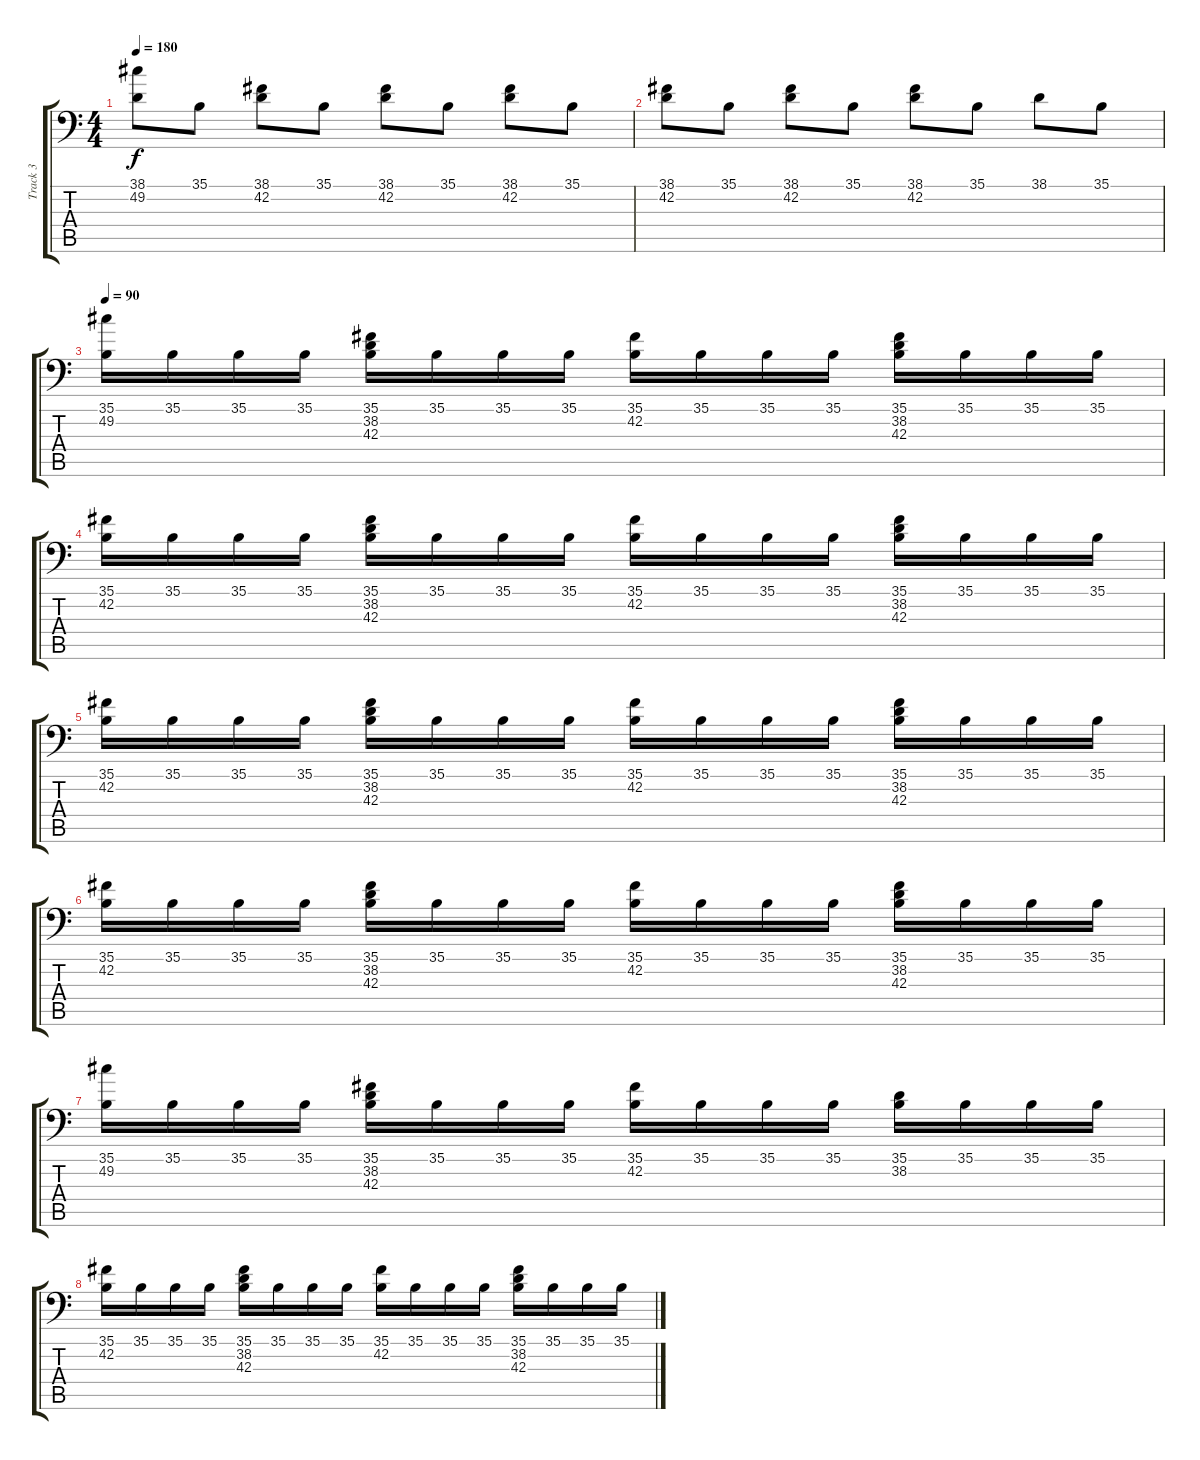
\track ("Track 3" "Track 3") {instrument acousticgrandpiano}
\staff {score tabs}
\tuning (C-1 C-1 C-1 C-1 C-1 C-1) {hide}
\ts (4 4)
\tempo 180
\clef f4
\ks c
(38.1 49.2).8{dy f} 35.1.8 (38.1 42.2).8 35.1.8 (38.1 42.2).8 35.1.8 (38.1 42.2).8 35.1.8 |
(38.1 42.2).8 35.1.8 (38.1 42.2).8 35.1.8 (38.1 42.2).8 35.1.8 38.1.8 35.1.8 |
\tempo 90
(35.1 49.2).16 35.1.16 35.1.16 35.1.16 (35.1 38.2 42.3).16 35.1.16 35.1.16 35.1.16 (35.1 42.2).16 35.1.16 35.1.16 35.1.16 (35.1 38.2 42.3).16 35.1.16 35.1.16 35.1.16 |
(35.1 42.2).16 35.1.16 35.1.16 35.1.16 (35.1 38.2 42.3).16 35.1.16 35.1.16 35.1.16 (35.1 42.2).16 35.1.16 35.1.16 35.1.16 (35.1 38.2 42.3).16 35.1.16 35.1.16 35.1.16 |
(35.1 42.2).16 35.1.16 35.1.16 35.1.16 (35.1 38.2 42.3).16 35.1.16 35.1.16 35.1.16 (35.1 42.2).16 35.1.16 35.1.16 35.1.16 (35.1 38.2 42.3).16 35.1.16 35.1.16 35.1.16 |
(35.1 42.2).16 35.1.16 35.1.16 35.1.16 (35.1 38.2 42.3).16 35.1.16 35.1.16 35.1.16 (35.1 42.2).16 35.1.16 35.1.16 35.1.16 (35.1 38.2 42.3).16 35.1.16 35.1.16 35.1.16 |
(35.1 49.2).16 35.1.16 35.1.16 35.1.16 (35.1 38.2 42.3).16 35.1.16 35.1.16 35.1.16 (35.1 42.2).16 35.1.16 35.1.16 35.1.16 (35.1 38.2).16 35.1.16 35.1.16 35.1.16 |
(35.1 42.2).16 35.1.16 35.1.16 35.1.16 (35.1 38.2 42.3).16 35.1.16 35.1.16 35.1.16 (35.1 42.2).16 35.1.16 35.1.16 35.1.16 (35.1 38.2 42.3).16 35.1.16 35.1.16 35.1.16
